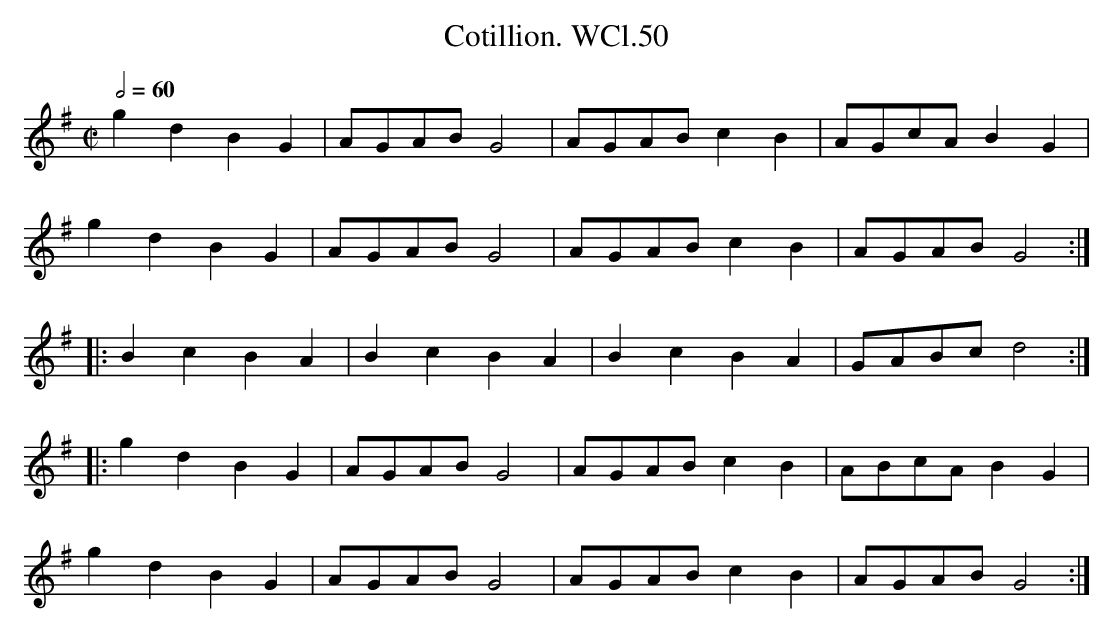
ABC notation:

X:1
T:Cotillion. WCl.50
M:C|
L:1/8
Q:1/2=60
K:G
g2d2B2G2|AGAB G4|AGAB c2B2|AGcA B2G2|
g2d2B2G2|AGAB G4|AGAB c2B2|AGAB G4:|
|:B2c2B2A2|B2c2B2A2|B2c2B2A2|GABc d4:|
|:g2d2B2G2|AGAB G4|AGAB c2B2|ABcA B2G2|
g2d2B2G2|AGAB G4|AGAB c2B2|AGAB G4:|
